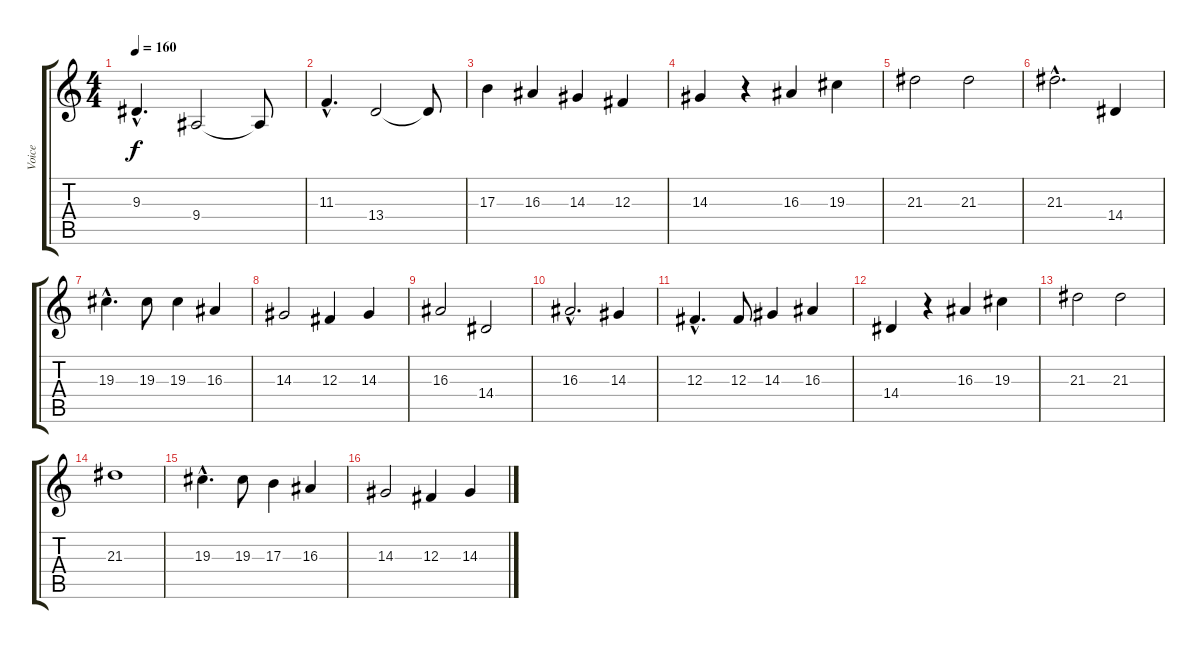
\track ("Voice" "Voice") {instrument tenorsax}
\staff {score tabs}
\tuning (Eb4 Bb3 Gb3 Db3 Ab2 Eb2) {hide}
\ts (4 4)
\tempo 160
\clef g2
\ks c
9.3{hac}.4{d dy f} 9.4.2 9.4{t}.8 |
11.3{hac}.4{d} 13.4.2 13.4{t}.8 |
17.3.4 16.3.4 14.3.4 12.3.4 |
14.3.4 r.4 16.3.4 19.3.4 |
21.3.2 21.3.2{volume 13} |
21.3{hac}.2{d volume 10} 14.4.4{volume 16} |
19.3{hac}.4{d volume 16} 19.3.8 19.3.4 16.3.4 |
14.3.2 12.3.4 14.3.4 |
16.3.2 14.4.2 |
16.3{hac}.2{d} 14.3.4 |
12.3{hac}.4{d} 12.3.8 14.3.4 16.3.4 |
14.4.4 r.4 16.3.4 19.3.4 |
21.3.2 21.3.2{volume 13} |
21.3.1{volume 10} |
19.3{hac}.4{d volume 16} 19.3.8 17.3.4 16.3.4 |
14.3.2 12.3.4 14.3.4
